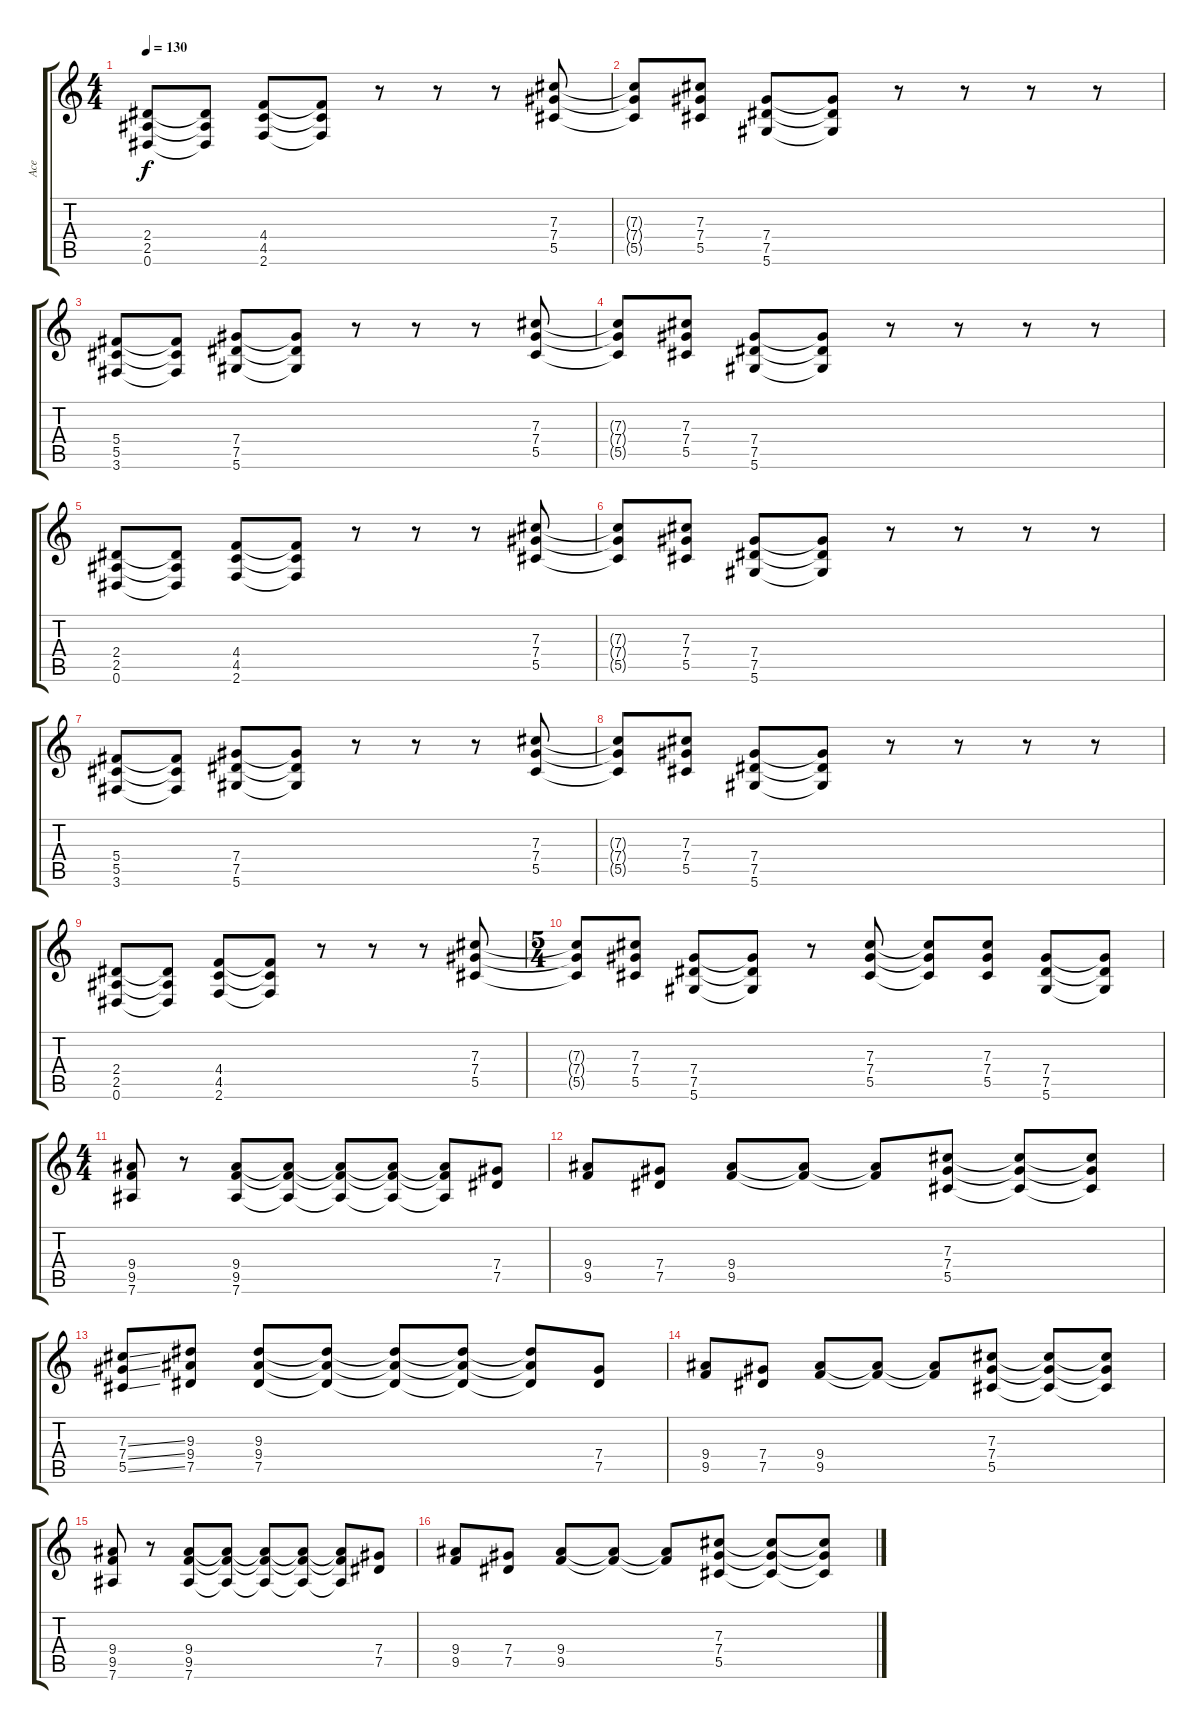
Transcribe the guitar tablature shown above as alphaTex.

\track ("Ace" "Ace") {instrument distortionguitar}
\staff {score tabs}
\tuning (Eb4 Bb3 Gb3 Db3 Ab2 Eb2) {hide}
\ts (4 4)
\tempo 130
\clef g2
\ks c
(2.4 2.5 0.6).8{dy f} (2.4{t} 2.5{t} 0.6{t}).8 (4.4 4.5 2.6).8 (4.4{t} 4.5{t} 2.6{t}).8 r.8 r.8 r.8 (7.3 7.4 5.5).8 |
(7.3{t} 7.4{t} 5.5{t}).8 (7.3 7.4 5.5).8 (7.4 7.5 5.6).8 (7.4{t} 7.5{t} 5.6{t}).8 r.8 r.8 r.8 r.8 |
(5.4 5.5 3.6).8 (5.4{t} 5.5{t} 3.6{t}).8 (7.4 7.5 5.6).8 (7.4{t} 7.5{t} 5.6{t}).8 r.8 r.8 r.8 (7.3 7.4 5.5).8 |
(7.3{t} 7.4{t} 5.5{t}).8 (7.3 7.4 5.5).8 (7.4 7.5 5.6).8 (7.4{t} 7.5{t} 5.6{t}).8 r.8 r.8 r.8 r.8 |
(2.4 2.5 0.6).8 (2.4{t} 2.5{t} 0.6{t}).8 (4.4 4.5 2.6).8 (4.4{t} 4.5{t} 2.6{t}).8 r.8 r.8 r.8 (7.3 7.4 5.5).8 |
(7.3{t} 7.4{t} 5.5{t}).8 (7.3 7.4 5.5).8 (7.4 7.5 5.6).8 (7.4{t} 7.5{t} 5.6{t}).8 r.8 r.8 r.8 r.8 |
(5.4 5.5 3.6).8 (5.4{t} 5.5{t} 3.6{t}).8 (7.4 7.5 5.6).8 (7.4{t} 7.5{t} 5.6{t}).8 r.8 r.8 r.8 (7.3 7.4 5.5).8 |
(7.3{t} 7.4{t} 5.5{t}).8 (7.3 7.4 5.5).8 (7.4 7.5 5.6).8 (7.4{t} 7.5{t} 5.6{t}).8 r.8 r.8 r.8 r.8 |
(2.4 2.5 0.6).8 (2.4{t} 2.5{t} 0.6{t}).8 (4.4 4.5 2.6).8 (4.4{t} 4.5{t} 2.6{t}).8 r.8 r.8 r.8 (7.3 7.4 5.5).8 |
\ts (5 4)
(7.3{t} 7.4{t} 5.5{t}).8 (7.3 7.4 5.5).8 (7.4 7.5 5.6).8 (7.4{t} 7.5{t} 5.6{t}).8 r.8 (7.3 7.4 5.5).8 (7.3{t} 7.4{t} 5.5{t}).8 (7.3 7.4 5.5).8 (7.4 7.5 5.6).8 (7.4{t} 7.5{t} 5.6{t}).8 |
\ts (4 4)
(9.4 9.5 7.6).8 r.8 (9.4 9.5 7.6).8 (9.4{t} 9.5{t} 7.6{t}).8 (9.4{t} 9.5{t} 7.6{t}).8 (9.4{t} 9.5{t} 7.6{t}).8 (9.4{t} 9.5{t} 7.6{t}).8 (7.4 7.5).8 |
(9.4 9.5).8 (7.4 7.5).8 (9.4 9.5).8 (9.4{t} 9.5{t}).8 (9.4{t} 9.5{t}).8 (7.3 7.4 5.5).8 (7.3{t} 7.4{t} 5.5{t}).8 (7.3{t} 7.4{t} 5.5{t}).8 |
(7.3{ss} 7.4{ss} 5.5{ss}).8 (9.3 9.4 7.5).8 (9.3 9.4 7.5).8 (9.3{t} 9.4{t} 7.5{t}).8 (9.3{t} 9.4{t} 7.5{t}).8 (9.3{t} 9.4{t} 7.5{t}).8 (9.3{t} 9.4{t} 7.5{t}).8 (7.4 7.5).8 |
(9.4 9.5).8 (7.4 7.5).8 (9.4 9.5).8 (9.4{t} 9.5{t}).8 (9.4{t} 9.5{t}).8 (7.3 7.4 5.5).8 (7.3{t} 7.4{t} 5.5{t}).8 (7.3{t} 7.4{t} 5.5{t}).8 |
(9.4 9.5 7.6).8 r.8 (9.4 9.5 7.6).8 (9.4{t} 9.5{t} 7.6{t}).8 (9.4{t} 9.5{t} 7.6{t}).8 (9.4{t} 9.5{t} 7.6{t}).8 (9.4{t} 9.5{t} 7.6{t}).8 (7.4 7.5).8 |
(9.4 9.5).8 (7.4 7.5).8 (9.4 9.5).8 (9.4{t} 9.5{t}).8 (9.4{t} 9.5{t}).8 (7.3 7.4 5.5).8 (7.3{t} 7.4{t} 5.5{t}).8 (7.3{t} 7.4{t} 5.5{t}).8
